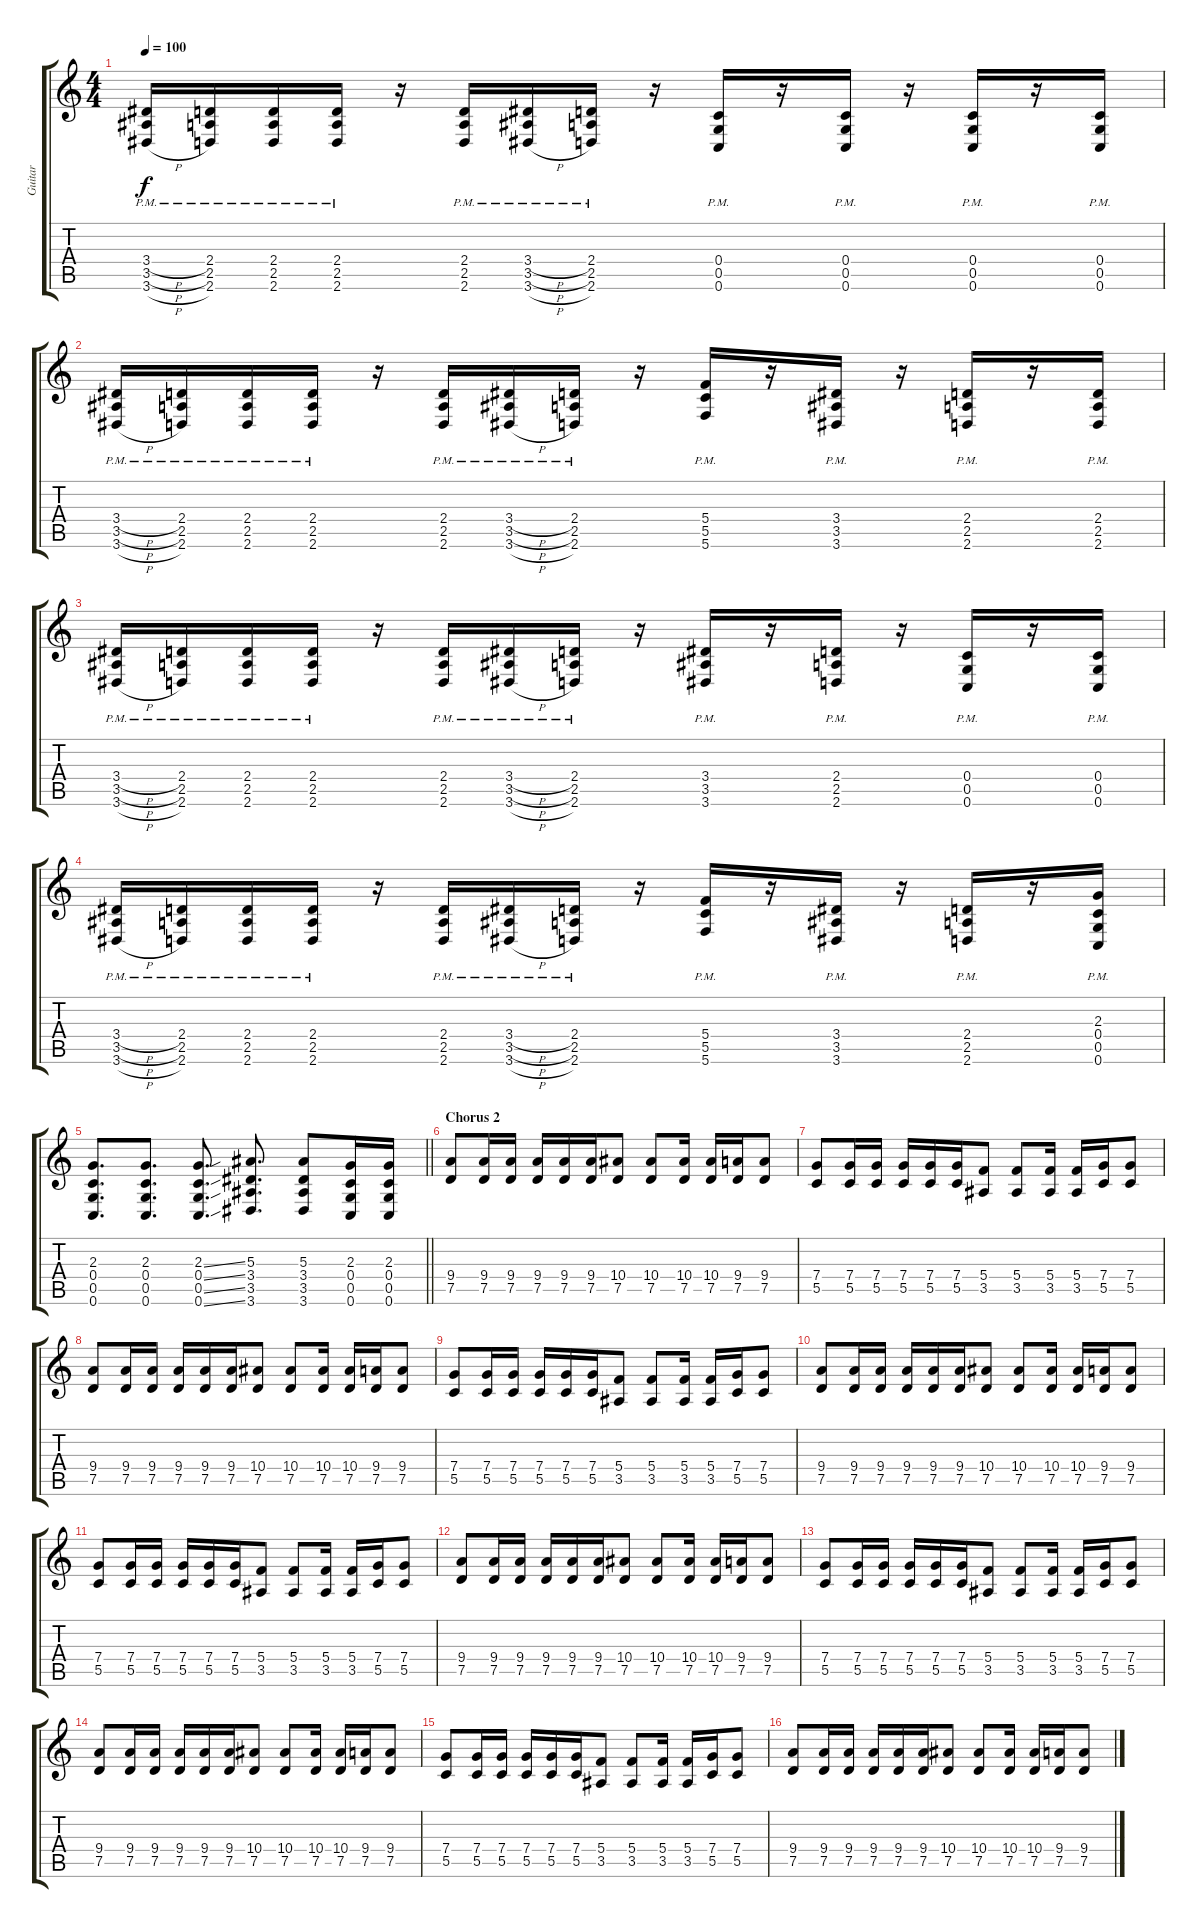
\track ("Guitar" "Guitar") {instrument distortionguitar}
\staff {score tabs}
\tuning (D4 A3 F3 C3 G2 C2) {hide}
\ts (4 4)
\tempo 100
\clef g2
\ks c
(3.4{h pm} 3.5{h pm} 3.6{h pm}).16{dy f} (2.4{pm} 2.5{pm} 2.6{pm}).16 (2.4{pm} 2.5{pm} 2.6{pm}).16 (2.4{pm} 2.5{pm} 2.6{pm}).16 r.16 (2.4{pm} 2.5{pm} 2.6{pm}).16 (3.4{h pm} 3.5{h pm} 3.6{h pm}).16 (2.4{pm} 2.5{pm} 2.6{pm}).16 r.16 (0.4{pm} 0.5{pm} 0.6{pm}).16 r.16 (0.4{pm} 0.5{pm} 0.6{pm}).16 r.16 (0.4{pm} 0.5{pm} 0.6{pm}).16 r.16 (0.4{pm} 0.5{pm} 0.6{pm}).16 |
(3.4{h pm} 3.5{h pm} 3.6{h pm}).16 (2.4{pm} 2.5{pm} 2.6{pm}).16 (2.4{pm} 2.5{pm} 2.6{pm}).16 (2.4{pm} 2.5{pm} 2.6{pm}).16 r.16 (2.4{pm} 2.5{pm} 2.6{pm}).16 (3.4{h pm} 3.5{h pm} 3.6{h pm}).16 (2.4{pm} 2.5{pm} 2.6{pm}).16 r.16 (5.4{pm} 5.5{pm} 5.6{pm}).16 r.16 (3.4{pm} 3.5{pm} 3.6{pm}).16 r.16 (2.4{pm} 2.5{pm} 2.6{pm}).16 r.16 (2.4{pm} 2.5{pm} 2.6{pm}).16 |
(3.4{h pm} 3.5{h pm} 3.6{h pm}).16 (2.4{pm} 2.5{pm} 2.6{pm}).16 (2.4{pm} 2.5{pm} 2.6{pm}).16 (2.4{pm} 2.5{pm} 2.6{pm}).16 r.16 (2.4{pm} 2.5{pm} 2.6{pm}).16 (3.4{h pm} 3.5{h pm} 3.6{h pm}).16 (2.4{pm} 2.5{pm} 2.6{pm}).16 r.16 (3.4{pm} 3.5{pm} 3.6{pm}).16 r.16 (2.4{pm} 2.5{pm} 2.6{pm}).16 r.16 (0.4{pm} 0.5{pm} 0.6{pm}).16 r.16 (0.4{pm} 0.5{pm} 0.6{pm}).16 |
(3.4{h pm} 3.5{h pm} 3.6{h pm}).16 (2.4{pm} 2.5{pm} 2.6{pm}).16 (2.4{pm} 2.5{pm} 2.6{pm}).16 (2.4{pm} 2.5{pm} 2.6{pm}).16 r.16 (2.4{pm} 2.5{pm} 2.6{pm}).16 (3.4{h pm} 3.5{h pm} 3.6{h pm}).16 (2.4{pm} 2.5{pm} 2.6{pm}).16 r.16 (5.4{pm} 5.5{pm} 5.6{pm}).16 r.16 (3.4{pm} 3.5{pm} 3.6{pm}).16 r.16 (2.4{pm} 2.5{pm} 2.6{pm}).16 r.16 (2.3 0.4{pm} 0.5{pm} 0.6{pm}).16 |
\barLineRight lightlight
(2.3 0.4 0.5 0.6).8{d} (2.3 0.4 0.5 0.6).8{d} (2.3{ss} 0.4{ss} 0.5{ss} 0.6{ss}).8{d} (5.3 3.4 3.5 3.6).8{d} (5.3 3.4 3.5 3.6).8 (2.3 0.4 0.5 0.6).16 (2.3 0.4 0.5 0.6).16 |
\section ("" "Chorus 2")
(9.4 7.5).8 (9.4 7.5).16 (9.4 7.5).16 (9.4 7.5).16 (9.4 7.5).16 (9.4 7.5).16 (10.4 7.5).8 (10.4 7.5).8 (10.4 7.5).16 (10.4 7.5).16 (9.4 7.5).16 (9.4 7.5).8 |
(7.4 5.5).8 (7.4 5.5).16 (7.4 5.5).16 (7.4 5.5).16 (7.4 5.5).16 (7.4 5.5).16 (5.4 3.5).8 (5.4 3.5).8 (5.4 3.5).16 (5.4 3.5).16 (7.4 5.5).16 (7.4 5.5).8 |
(9.4 7.5).8 (9.4 7.5).16 (9.4 7.5).16 (9.4 7.5).16 (9.4 7.5).16 (9.4 7.5).16 (10.4 7.5).8 (10.4 7.5).8 (10.4 7.5).16 (10.4 7.5).16 (9.4 7.5).16 (9.4 7.5).8 |
(7.4 5.5).8 (7.4 5.5).16 (7.4 5.5).16 (7.4 5.5).16 (7.4 5.5).16 (7.4 5.5).16 (5.4 3.5).8 (5.4 3.5).8 (5.4 3.5).16 (5.4 3.5).16 (7.4 5.5).16 (7.4 5.5).8 |
(9.4 7.5).8 (9.4 7.5).16 (9.4 7.5).16 (9.4 7.5).16 (9.4 7.5).16 (9.4 7.5).16 (10.4 7.5).8 (10.4 7.5).8 (10.4 7.5).16 (10.4 7.5).16 (9.4 7.5).16 (9.4 7.5).8 |
(7.4 5.5).8 (7.4 5.5).16 (7.4 5.5).16 (7.4 5.5).16 (7.4 5.5).16 (7.4 5.5).16 (5.4 3.5).8 (5.4 3.5).8 (5.4 3.5).16 (5.4 3.5).16 (7.4 5.5).16 (7.4 5.5).8 |
(9.4 7.5).8 (9.4 7.5).16 (9.4 7.5).16 (9.4 7.5).16 (9.4 7.5).16 (9.4 7.5).16 (10.4 7.5).8 (10.4 7.5).8 (10.4 7.5).16 (10.4 7.5).16 (9.4 7.5).16 (9.4 7.5).8 |
(7.4 5.5).8 (7.4 5.5).16 (7.4 5.5).16 (7.4 5.5).16 (7.4 5.5).16 (7.4 5.5).16 (5.4 3.5).8 (5.4 3.5).8 (5.4 3.5).16 (5.4 3.5).16 (7.4 5.5).16 (7.4 5.5).8 |
(9.4 7.5).8 (9.4 7.5).16 (9.4 7.5).16 (9.4 7.5).16 (9.4 7.5).16 (9.4 7.5).16 (10.4 7.5).8 (10.4 7.5).8 (10.4 7.5).16 (10.4 7.5).16 (9.4 7.5).16 (9.4 7.5).8 |
(7.4 5.5).8 (7.4 5.5).16 (7.4 5.5).16 (7.4 5.5).16 (7.4 5.5).16 (7.4 5.5).16 (5.4 3.5).8 (5.4 3.5).8 (5.4 3.5).16 (5.4 3.5).16 (7.4 5.5).16 (7.4 5.5).8 |
(9.4 7.5).8 (9.4 7.5).16 (9.4 7.5).16 (9.4 7.5).16 (9.4 7.5).16 (9.4 7.5).16 (10.4 7.5).8 (10.4 7.5).8 (10.4 7.5).16 (10.4 7.5).16 (9.4 7.5).16 (9.4 7.5).8
